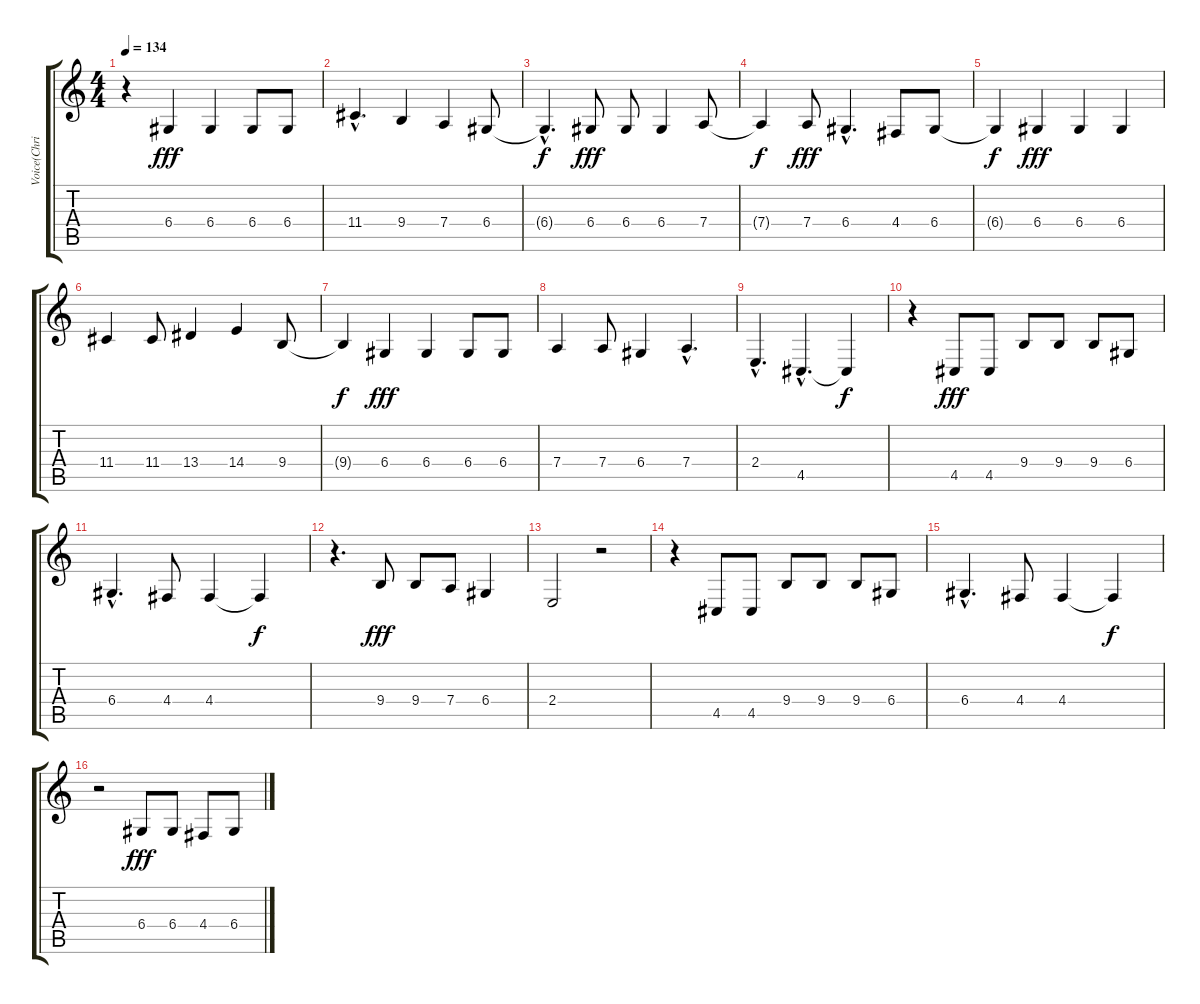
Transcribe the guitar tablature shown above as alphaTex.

\track ("Voice(Christian)" "Voice(Chri") {instrument cello}
\staff {score tabs}
\tuning (E4 B3 G3 D3 A2 E2) {hide}
\ts (4 4)
\tempo 134
\clef g2
\ks c
r.4{dy f volume 16} 6.4.4{dy fff} 6.4.4 6.4.8 6.4.8 |
11.4{hac}.4{d} 9.4.4 7.4.4 6.4.8 |
6.4{hac t}.4{d dy f} 6.4.8{dy fff} 6.4.8 6.4.4 7.4.8 |
7.4{t}.4{dy f} 7.4.8{dy fff} 6.4{hac}.4{d} 4.4.8 6.4.8 |
6.4{t}.4{dy f} 6.4.4{dy fff} 6.4.4 6.4.4 |
11.4.4 11.4.8 13.4.4 14.4.4 9.4.8 |
9.4{t}.4{dy f} 6.4.4{dy fff} 6.4.4 6.4.8 6.4.8 |
7.4.4 7.4.8 6.4.4 7.4{hac}.4{d} |
2.4{hac}.4{d} 4.5{hac}.4{d} 4.5{t}.4{dy f} |
r.4 4.5.8{dy fff} 4.5.8 9.4.8 9.4.8 9.4.8 6.4.8 |
6.4{hac}.4{d} 4.4.8 4.4.4 4.4{t}.4{dy f} |
r.4{d} 9.4.8{dy fff} 9.4.8 7.4.8 6.4.4 |
2.4.2 r.2 |
r.4 4.5.8 4.5.8 9.4.8 9.4.8 9.4.8 6.4.8 |
6.4{hac}.4{d} 4.4.8 4.4.4 4.4{t}.4{dy f} |
r.2 6.4.8{dy fff} 6.4.8 4.4.8 6.4.8
